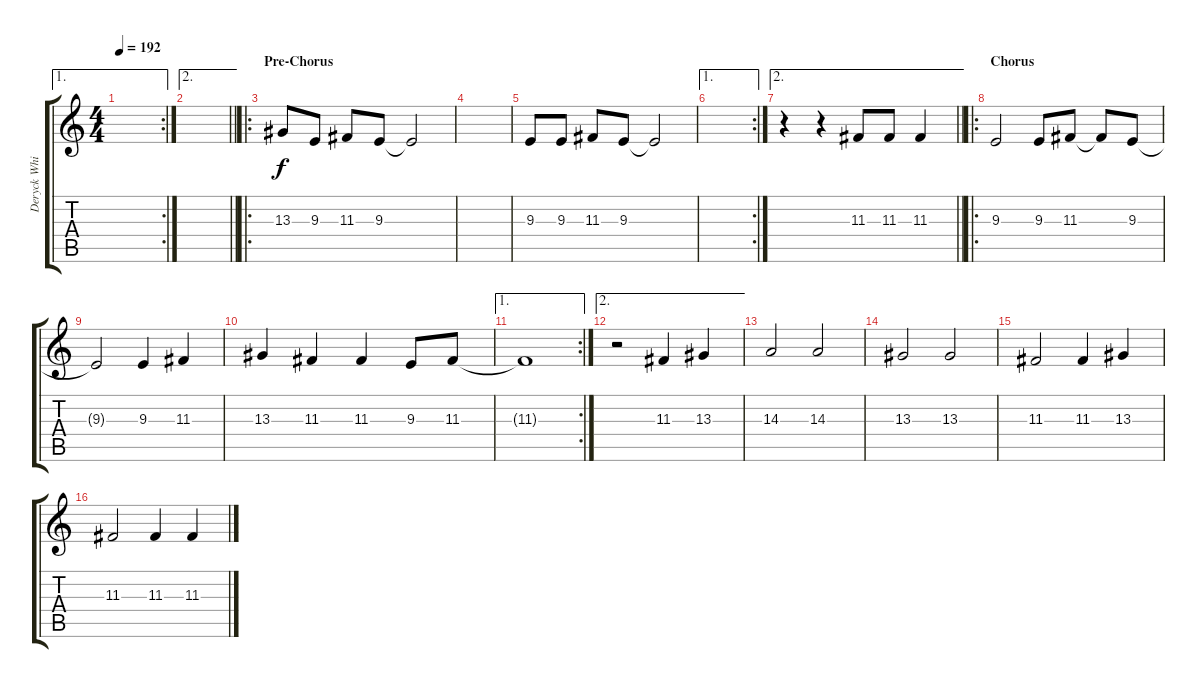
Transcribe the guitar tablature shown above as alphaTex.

\track ("Deryck Whibley (Vocals)" "Deryck Whi") {instrument lead2sawtooth}
\staff {score tabs}
\tuning (E4 B3 G3 D3 A2 E2) {hide}
\ae 1
\rc 2
\ts (4 4)
\tempo 192
\clef g2
\ks c
|
\ae 2
\barLineRight lightlight
|
\ro
\section ("" "Pre-Chorus")
13.3.8 9.3.8 11.3.8 9.3.8 9.3{t}.2 |
|
9.3.8 9.3.8 11.3.8 9.3.8 9.3{t}.2 |
\ae 1
\rc 2
|
\ae 2
\barLineRight lightlight
r.4 r.4 11.3.8 11.3.8 11.3.4 |
\ro
\section ("" "Chorus")
9.3.2 9.3.8 11.3.8 11.3{t}.8 9.3.8 |
9.3{t}.2 9.3.4 11.3.4 |
13.3.4 11.3.4 11.3.4 9.3.8 11.3.8 |
\ae 1
\rc 2
11.3{t}.1 |
\ae 2
r.2 11.3.4 13.3.4 |
14.3.2 14.3.2 |
13.3.2 13.3.2 |
11.3.2 11.3.4 13.3.4 |
11.3.2 11.3.4 11.3.4
